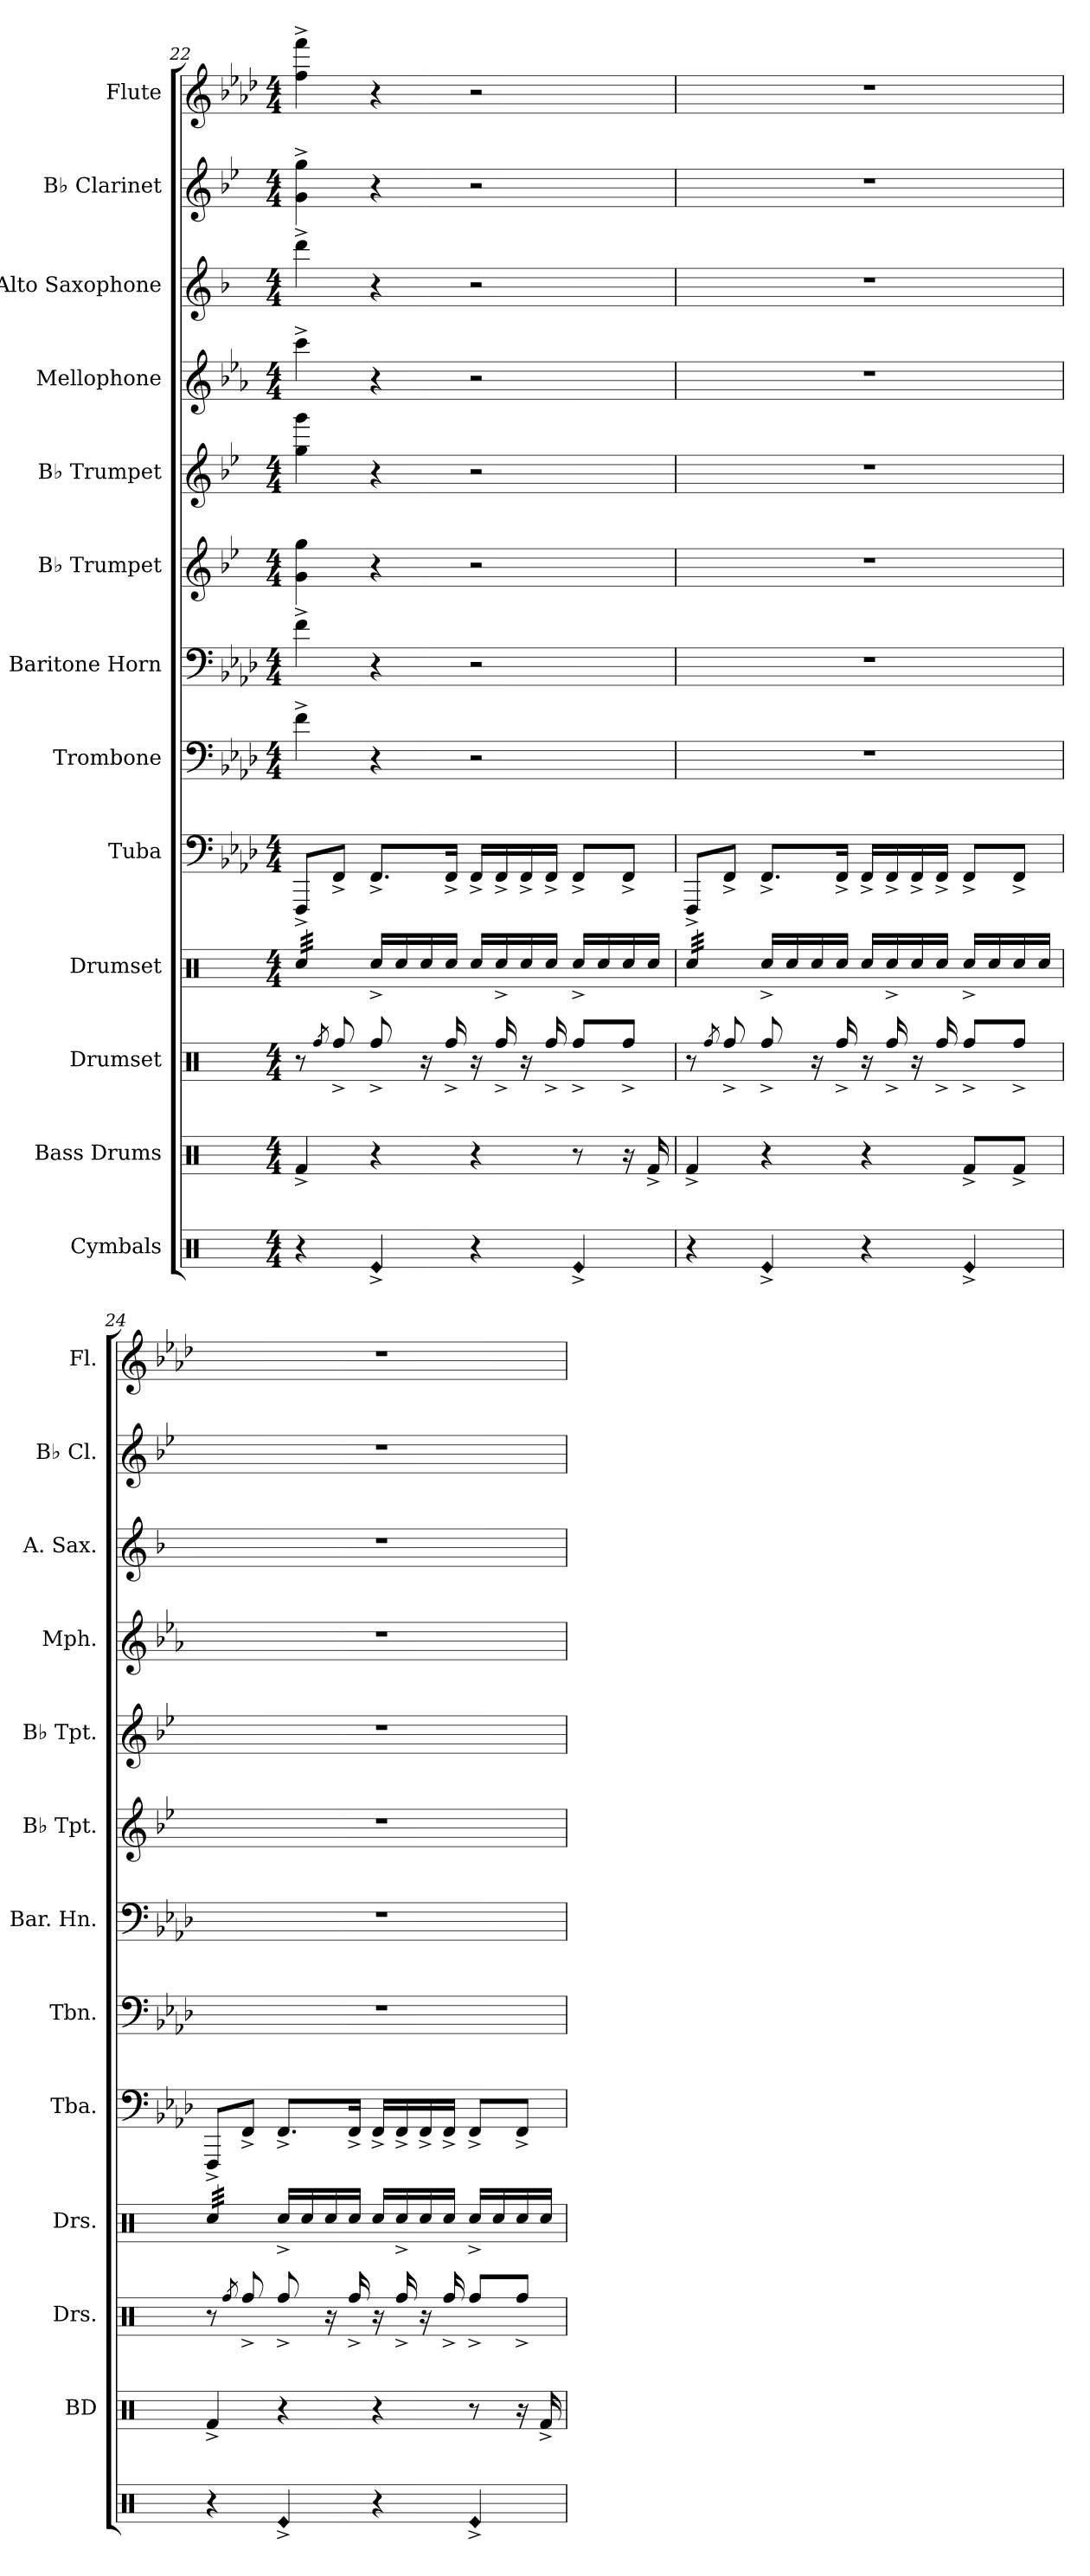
**kern	**kern	**kern	**kern	**kern	**kern	**kern	**kern	**kern	**kern	**kern	**kern	**kern
*part13	*part12	*part11	*part10	*part9	*part8	*part7	*part6	*part5	*part4	*part3	*part2	*part1
*staff13	*staff12	*staff11	*staff10	*staff9	*staff8	*staff7	*staff6	*staff5	*staff4	*staff3	*staff2	*staff1
*I"Cymbals	*I"Bass Drums	*I"Drumset	*I"Drumset	*I"Tuba	*I"Trombone	*I"Baritone Horn	*I"B♭ Trumpet	*I"B♭ Trumpet	*I"Mellophone	*I"Alto Saxophone	*I"B♭ Clarinet	*I"Flute
*	*I'BD	*I'Drs.	*I'Drs.	*I'Tba.	*I'Tbn.	*I'Bar. Hn.	*I'B♭ Tpt.	*I'B♭ Tpt.	*I'Mph.	*I'A. Sax.	*I'B♭ Cl.	*I'Fl.
*clefX	*clefX	*clefX	*clefX	*clefF4	*clefF4	*clefF4	*clefG2	*clefG2	*clefG2	*clefG2	*clefG2	*clefG2
*	*	*	*	*	*	*	*ITrd1c2	*ITrd1c2	*ITrd4c7	*ITrd5c9	*ITrd1c2	*
*k[]	*k[]	*k[]	*k[]	*k[b-e-a-d-]	*k[b-e-a-d-]	*k[b-e-a-d-]	*k[b-e-a-d-]	*k[b-e-a-d-]	*k[b-e-a-d-]	*k[b-e-a-d-]	*k[b-e-a-d-]	*k[b-e-a-d-]
*M4/4	*M4/4	*M4/4	*M4/4	*M4/4	*M4/4	*M4/4	*M4/4	*M4/4	*M4/4	*M4/4	*M4/4	*M4/4
=22	=22	=22	=22	=22	=22	=22	=22	=22	=22	=22	=22	=22
*	*	*	*tremolo	*	*	*	*	*	*	*	*	*
4r	4Rf^/	8r	32Rcc/LLL	8FFF^/L	4f^\	4f^\	4f\ 4ff\	4ff\ 4fff\	4ff^\	4ff^\	4f\^ 4ff\^	4ff\^ 4fff\^
.	.	.	32Rcc/	.	.	.	.	.	.	.	.	.
.	.	.	32Rcc/	.	.	.	.	.	.	.	.	.
.	.	.	32Rcc/	.	.	.	.	.	.	.	.	.
.	.	8qRff/	.	.	.	.	.	.	.	.	.	.
.	.	8Rff^/	32Rcc/	8FF^/J	.	.	.	.	.	.	.	.
.	.	.	32Rcc/	.	.	.	.	.	.	.	.	.
.	.	.	32Rcc/	.	.	.	.	.	.	.	.	.
.	.	.	32Rcc/JJJ	.	.	.	.	.	.	.	.	.
*	*	*	*Xtremolo	*	*	*	*	*	*	*	*	*
!LO:N:head=diamond	!	!	!	!	!	!	!	!	!	!	!	!
4Re^/	4r	8Rff^/	16Rcc^/LL	8.FF^/L	4r	4r	4r	4r	4r	4r	4r	4r
.	.	.	16Rcc/	.	.	.	.	.	.	.	.	.
.	.	16r	16Rcc/	.	.	.	.	.	.	.	.	.
.	.	16Rff^/	16Rcc/JJ	16FF^/Jk	.	.	.	.	.	.	.	.
4r	4r	16r	16Rcc/LL	16FF^/LL	2r	2r	2r	2r	2r	2r	2r	2r
.	.	16Rff^/	16Rcc^/	16FF^/	.	.	.	.	.	.	.	.
.	.	16r	16Rcc/	16FF^/	.	.	.	.	.	.	.	.
.	.	16Rff^/	16Rcc/JJ	16FF^/JJ	.	.	.	.	.	.	.	.
!LO:N:head=diamond	!	!	!	!	!	!	!	!	!	!	!	!
4Re^/	8r	8Rff^/L	16Rcc^/LL	8FF^/L	.	.	.	.	.	.	.	.
.	.	.	16Rcc/	.	.	.	.	.	.	.	.	.
.	16r	8Rff^/J	16Rcc/	8FF^/J	.	.	.	.	.	.	.	.
.	16Rf^/	.	16Rcc/JJ	.	.	.	.	.	.	.	.	.
=23	=23	=23	=23	=23	=23	=23	=23	=23	=23	=23	=23	=23
*	*	*	*tremolo	*	*	*	*	*	*	*	*	*
4r	4Rf^/	8r	32Rcc/LLL	8FFF^/L	1r	1r	1r	1r	1r	1r	1r	1r
.	.	.	32Rcc/	.	.	.	.	.	.	.	.	.
.	.	.	32Rcc/	.	.	.	.	.	.	.	.	.
.	.	.	32Rcc/	.	.	.	.	.	.	.	.	.
.	.	8qRff/	.	.	.	.	.	.	.	.	.	.
.	.	8Rff^/	32Rcc/	8FF^/J	.	.	.	.	.	.	.	.
.	.	.	32Rcc/	.	.	.	.	.	.	.	.	.
.	.	.	32Rcc/	.	.	.	.	.	.	.	.	.
.	.	.	32Rcc/JJJ	.	.	.	.	.	.	.	.	.
*	*	*	*Xtremolo	*	*	*	*	*	*	*	*	*
!LO:N:head=diamond	!	!	!	!	!	!	!	!	!	!	!	!
4Re^/	4r	8Rff^/	16Rcc^/LL	8.FF^/L	.	.	.	.	.	.	.	.
.	.	.	16Rcc/	.	.	.	.	.	.	.	.	.
.	.	16r	16Rcc/	.	.	.	.	.	.	.	.	.
.	.	16Rff^/	16Rcc/JJ	16FF^/Jk	.	.	.	.	.	.	.	.
4r	4r	16r	16Rcc/LL	16FF^/LL	.	.	.	.	.	.	.	.
.	.	16Rff^/	16Rcc^/	16FF^/	.	.	.	.	.	.	.	.
.	.	16r	16Rcc/	16FF^/	.	.	.	.	.	.	.	.
.	.	16Rff^/	16Rcc/JJ	16FF^/JJ	.	.	.	.	.	.	.	.
!LO:N:head=diamond	!	!	!	!	!	!	!	!	!	!	!	!
4Re^/	8Rf^/L	8Rff^/L	16Rcc^/LL	8FF^/L	.	.	.	.	.	.	.	.
.	.	.	16Rcc/	.	.	.	.	.	.	.	.	.
.	8Rf^/J	8Rff^/J	16Rcc/	8FF^/J	.	.	.	.	.	.	.	.
.	.	.	16Rcc/JJ	.	.	.	.	.	.	.	.	.
!!LO:PB:g=z
=24	=24	=24	=24	=24	=24	=24	=24	=24	=24	=24	=24	=24
*	*	*	*tremolo	*	*	*	*	*	*	*	*	*
4r	4Rf^/	8r	32Rcc/LLL	8FFF^/L	1r	1r	1r	1r	1r	1r	1r	1r
.	.	.	32Rcc/	.	.	.	.	.	.	.	.	.
.	.	.	32Rcc/	.	.	.	.	.	.	.	.	.
.	.	.	32Rcc/	.	.	.	.	.	.	.	.	.
.	.	8qRff/	.	.	.	.	.	.	.	.	.	.
.	.	8Rff^/	32Rcc/	8FF^/J	.	.	.	.	.	.	.	.
.	.	.	32Rcc/	.	.	.	.	.	.	.	.	.
.	.	.	32Rcc/	.	.	.	.	.	.	.	.	.
.	.	.	32Rcc/JJJ	.	.	.	.	.	.	.	.	.
*	*	*	*Xtremolo	*	*	*	*	*	*	*	*	*
!LO:N:head=diamond	!	!	!	!	!	!	!	!	!	!	!	!
4Re^/	4r	8Rff^/	16Rcc^/LL	8.FF^/L	.	.	.	.	.	.	.	.
.	.	.	16Rcc/	.	.	.	.	.	.	.	.	.
.	.	16r	16Rcc/	.	.	.	.	.	.	.	.	.
.	.	16Rff^/	16Rcc/JJ	16FF^/Jk	.	.	.	.	.	.	.	.
4r	4r	16r	16Rcc/LL	16FF^/LL	.	.	.	.	.	.	.	.
.	.	16Rff^/	16Rcc^/	16FF^/	.	.	.	.	.	.	.	.
.	.	16r	16Rcc/	16FF^/	.	.	.	.	.	.	.	.
.	.	16Rff^/	16Rcc/JJ	16FF^/JJ	.	.	.	.	.	.	.	.
!LO:N:head=diamond	!	!	!	!	!	!	!	!	!	!	!	!
4Re^/	8r	8Rff^/L	16Rcc^/LL	8FF^/L	.	.	.	.	.	.	.	.
.	.	.	16Rcc/	.	.	.	.	.	.	.	.	.
.	16r	8Rff^/J	16Rcc/	8FF^/J	.	.	.	.	.	.	.	.
.	16Rf^/	.	16Rcc/JJ	.	.	.	.	.	.	.	.	.
=	=	=	=	=	=	=	=	=	=	=	=	=
*-	*-	*-	*-	*-	*-	*-	*-	*-	*-	*-	*-	*-
